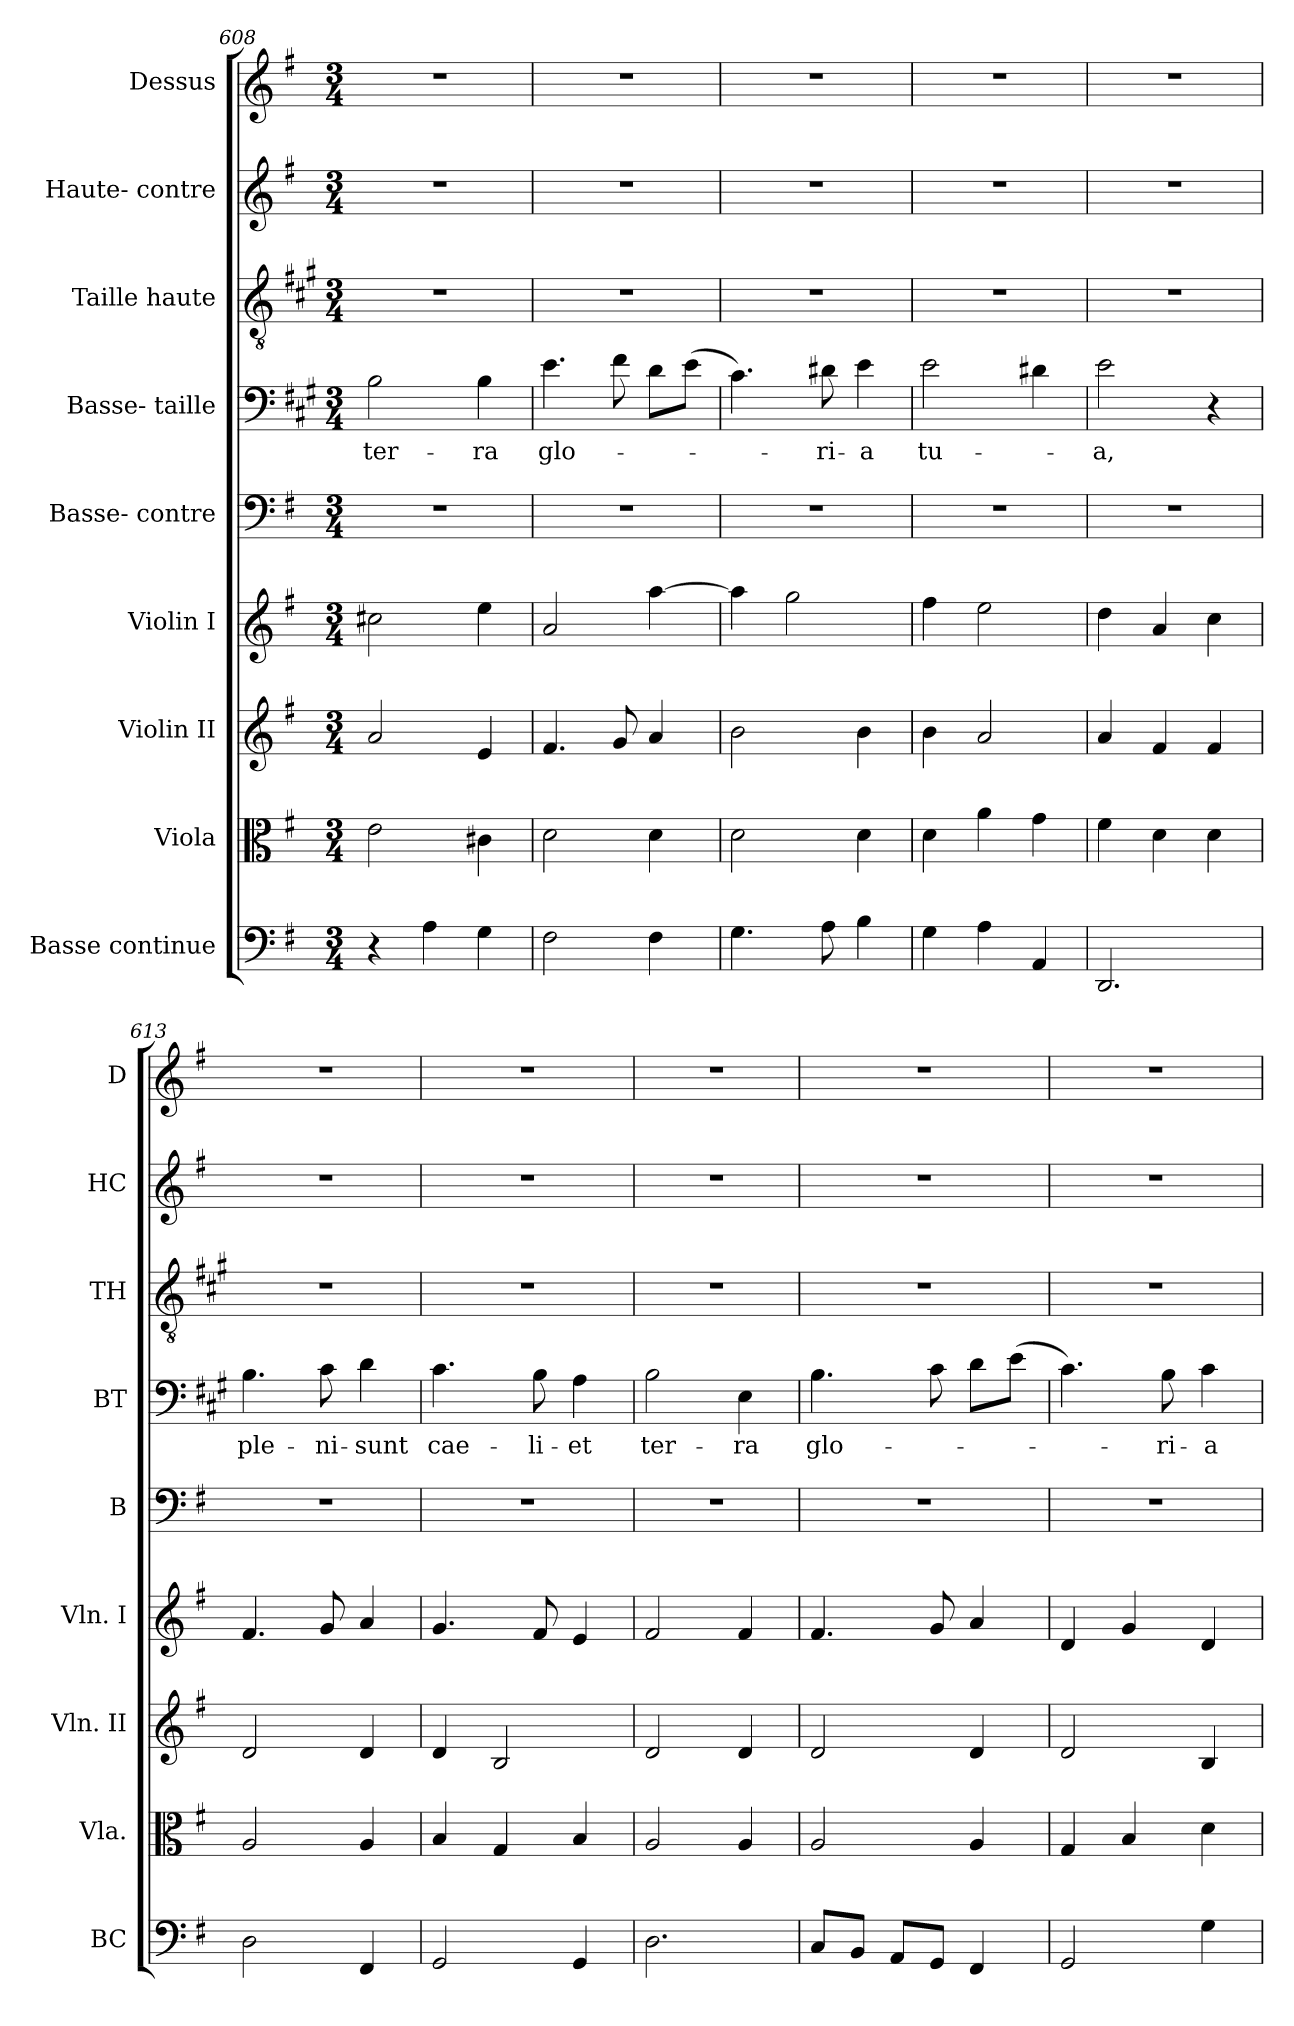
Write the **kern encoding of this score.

**kern	**kern	**kern	**kern	**kern	**kern	**text	**kern	**kern	**kern
*part9	*part8	*part7	*part6	*part5	*part4	*part4	*part3	*part2	*part1
*staff9	*staff8	*staff7	*staff6	*staff5	*staff4	*staff4	*staff3	*staff2	*staff1
*I"Basse  continue	*I"Viola	*I"Violin II	*I"Violin I	*I"Basse- contre	*I"Basse- taille	*	*I"Taille haute	*I"Haute- contre	*I"Dessus
*I'BC	*I'Vla.	*I'Vln. II	*I'Vln. I	*I'B	*I'BT	*	*I'TH	*I'HC	*I'D
!!LO:LB:g=z
*clefF4	*clefC3	*clefG2	*clefG2	*clefF4	*clefF4	*	*clefGv2	*clefG2	*clefG2
*	*	*	*	*	*ITrd1c2	*	*ITrd1c2	*	*
*k[f#]	*k[f#]	*k[f#]	*k[f#]	*k[f#]	*k[f#]	*	*k[f#]	*k[f#]	*k[f#]
*G:	*G:	*G:	*G:	*G:	*G:	*	*G:	*G:	*G:
*M3/4	*M3/4	*M3/4	*M3/4	*M3/4	*M3/4	*	*M3/4	*M3/4	*M3/4
=608	=608	=608	=608	=608	=608	=608	=608	=608	=608
!	!	!	!	!	!	!LO:LY:b	!	!	!
4r	2e\	2a/	2cc#X\	2.r	2A\	ter-	2.r	2.r	2.r
4A\	.	.	.	.	.	.	.	.	.
!	!	!	!	!	!	!LO:LY:b	!	!	!
4G\	4c#X\	4e/	4ee\	.	4A\	-ra	.	.	.
=609	=609	=609	=609	=609	=609	=609	=609	=609	=609
!	!	!	!	!	!	!LO:LY:b	!	!	!
2F#\	2d\	4.f#/	2a/	2.r	4.d\	glo-	2.r	2.r	2.r
.	.	8g/	.	.	8e\	.	.	.	.
4F#\	4d\	4a/	[4aa\	.	8c\L	.	.	.	.
.	.	.	.	.	(>8d\J	.	.	.	.
=610	=610	=610	=610	=610	=610	=610	=610	=610	=610
4.G\	2d\	2b\	4aa\]	2.r	4.B\)	.	2.r	2.r	2.r
.	.	.	2gg\	.	.	.	.	.	.
!	!	!	!	!	!	!LO:LY:b	!	!	!
8A\	.	.	.	.	8c#X\	-ri-	.	.	.
!	!	!	!	!	!	!LO:LY:b	!	!	!
4B\	4d\	4b\	.	.	4d\	-a	.	.	.
=611	=611	=611	=611	=611	=611	=611	=611	=611	=611
!	!	!	!	!	!	!LO:LY:b	!	!	!
4G\	4d\	4b\	4ff#\	2.r	2d\	tu-	2.r	2.r	2.r
4A\	4a\	2a/	2ee>\	.	.	.	.	.	.
4AA/	4g\	.	.	.	4c#X\	.	.	.	.
=612	=612	=612	=612	=612	=612	=612	=612	=612	=612
!	!	!	!	!	!	!LO:LY:b	!	!	!
2.DD/	4f#\	4a/	4dd\	2.r	2d\	-a,	2.r	2.r	2.r
.	4d\	4f#/	4a/	.	.	.	.	.	.
.	4d\	4f#/	4cc\	.	4r	.	.	.	.
=613	=613	=613	=613	=613	=613	=613	=613	=613	=613
!	!	!	!	!	!	!LO:LY:b	!	!	!
2D\	2A/	2d/	4.f#/	2.r	4.A\	ple-	2.r	2.r	2.r
!	!	!	!	!	!	!LO:LY:b	!	!	!
.	.	.	8g/	.	8B\	-ni-	.	.	.
!	!	!	!	!	!	!LO:LY:b	!	!	!
4FF#/	4A/	4d/	4a/	.	4c\	-sunt	.	.	.
=614	=614	=614	=614	=614	=614	=614	=614	=614	=614
!	!	!	!	!	!	!LO:LY:b	!	!	!
2GG/	4B/	4d/	4.g/	2.r	4.B\	cae-	2.r	2.r	2.r
.	4G/	2B/	.	.	.	.	.	.	.
!	!	!	!	!	!	!LO:LY:b	!	!	!
.	.	.	8f#/	.	8A\	-li-	.	.	.
!	!	!	!	!	!	!LO:LY:b	!	!	!
4GG/	4B/	.	4e/	.	4G\	-et	.	.	.
!!LO:PB:g=z
=615	=615	=615	=615	=615	=615	=615	=615	=615	=615
!	!	!	!	!	!	!LO:LY:b	!	!	!
2.D\	2A/	2d/	2f#/	2.r	2A\	ter-	2.r	2.r	2.r
!	!	!	!	!	!	!LO:LY:b	!	!	!
.	4A/	4d/	4f#/	.	4D\	-ra	.	.	.
=616	=616	=616	=616	=616	=616	=616	=616	=616	=616
!	!	!	!	!	!	!LO:LY:b	!	!	!
8C/L	2A/	2d/	4.f#/	2.r	4.A\	glo-	2.r	2.r	2.r
8BB/J	.	.	.	.	.	.	.	.	.
8AA/L	.	.	.	.	.	.	.	.	.
8GG/J	.	.	8g/	.	8B\	.	.	.	.
4FF#/	4A/	4d/	4a/	.	8c\L	.	.	.	.
.	.	.	.	.	(>8d\J	.	.	.	.
=617	=617	=617	=617	=617	=617	=617	=617	=617	=617
2GG/	4G/	2d/	4d/	2.r	4.B>\)	.	2.r	2.r	2.r
.	4B/	.	4g/	.	.	.	.	.	.
!	!	!	!	!	!	!LO:LY:b	!	!	!
.	.	.	.	.	8A\	-ri-	.	.	.
!	!	!	!	!	!	!LO:LY:b	!	!	!
4G\	4d\	4B/	4d/	.	4B\	-a	.	.	.
=	=	=	=	=	=	=	=	=	=
*-	*-	*-	*-	*-	*-	*-	*-	*-	*-
